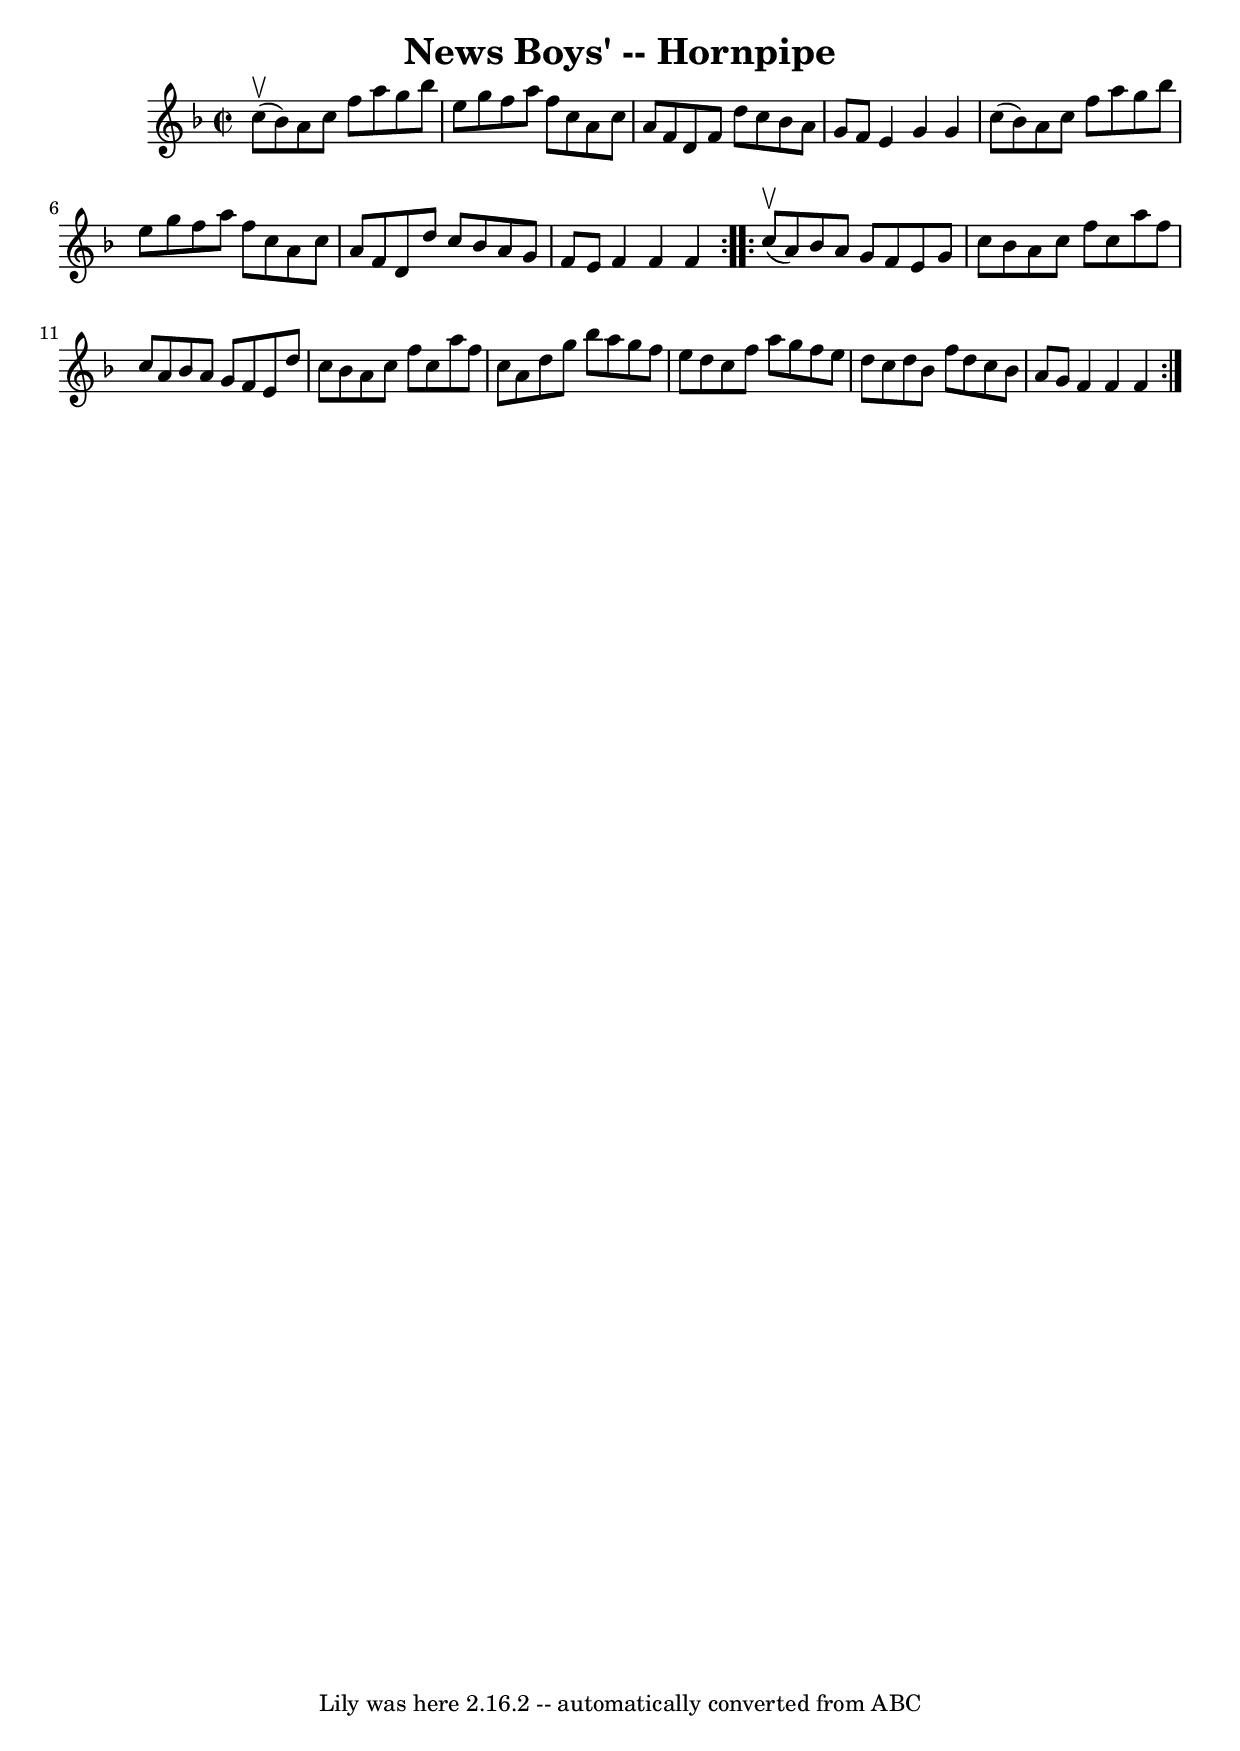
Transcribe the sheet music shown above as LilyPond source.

\version "2.16.2"
\include "Mammoth.ily"
\header {
  %% book = "Cole's 1000 Fiddle Tunes"
 crossRefNumber = "1"
 footnotes = ""
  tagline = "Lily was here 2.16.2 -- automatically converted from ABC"
  title = "News Boys' -- Hornpipe"

}
voicedefault =  {



  \repeat volta 2 {

    \override Staff.TimeSignature #'style = #'C
    \time 2/2 
    \key f \major c''8 (^\upbow bes'8)  |
 a'8 c''8 f''8 a''8 g''8 bes''8 e''8 g''8   |
 f''8 a''8 f''8 c''8 a'8 c''8 a'8 f'8   |
 d'8 f'8 d''8 c''8 bes'8 a'8 g'8 f'8   |
 e'4 g'4 g'4 c''8 ( bes'8)  |
 a'8 c''8 f''8 a''8 g''8 bes''8 e''8 g''8   |
 f''8 a''8 f''8 c''8 a'8 c''8 a'8 f'8   |
 d'8 d''8 c''8 bes'8 a'8 g'8 f'8 e'8  |
    
 f'4 f'4 f'4  
  }     
  \repeat volta 2 { c''8 (^\upbow a'8)  |
 bes'8 a'8 g'8 f'8 e'8 g'8 c''8 bes'8   |
 a'8 c''8 f''8 c''8 a''8 f''8 c''8 a'8   |
 bes'8 a'8 g'8 f'8 e'8 d''8 c''8 bes'8   |
 a'8 c''8 f''8 c''8 a''8 f''8 c''8 a'8   |
 d''8 g''8 bes''8 a''8 g''8 f''8 e''8 d''8   |
 c''8 f''8 a''8 g''8 f''8 e''8 d''8 c''8   |
 d''8 bes'8 f''8 d''8 c''8 bes'8 a'8 g'8   |
 f'4 f'4 f'4  
  }   

}

\score{
  <<

    \context Staff="default"
    {
      \voicedefault 
      
    }

  >>
  \layout {
    
  }
  \midi {
  }

}
